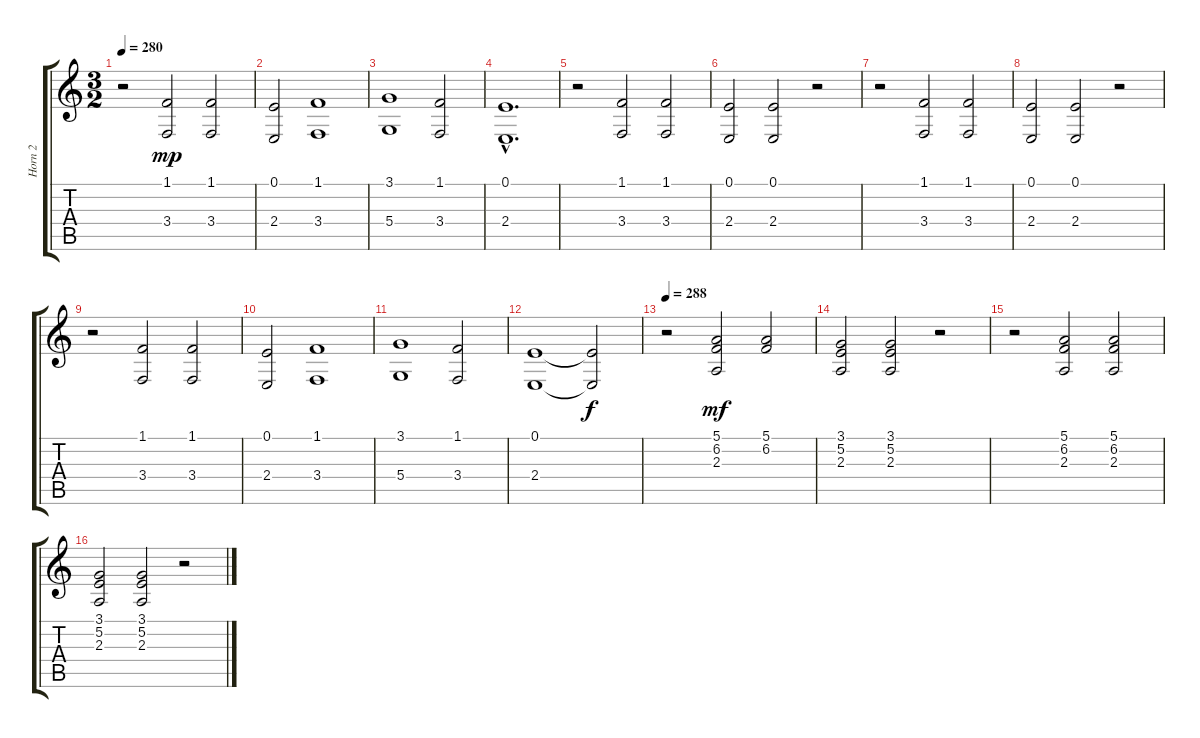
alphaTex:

\track ("Horn 2" "Horn 2") {instrument frenchhorn}
\staff {score tabs}
\tuning (E4 B3 G3 D3 A2 E2) {hide}
\ts (3 2)
\tempo 280
\clef g2
\ks c
r.2{dy mp} (1.1 3.4).2 (1.1 3.4).2 |
(0.1 2.4).2 (1.1 3.4).1 |
(3.1 5.4).1 (1.1 3.4).2 |
(0.1{hac} 2.4{hac}).1{d} |
r.2 (1.1 3.4).2 (1.1 3.4).2 |
(0.1 2.4).2 (0.1 2.4).2 r.2 |
r.2 (1.1 3.4).2 (1.1 3.4).2 |
(0.1 2.4).2 (0.1 2.4).2 r.2 |
r.2 (1.1 3.4).2 (1.1 3.4).2 |
(0.1 2.4).2 (1.1 3.4).1 |
(3.1 5.4).1 (1.1 3.4).2 |
(0.1 2.4).1 (0.1{t} 2.4{t}).2{dy f} |
\tempo 288
r.2 (5.1 6.2 2.3).2{dy mf} (5.1 6.2).2 |
(3.1 5.2 2.3).2 (3.1 5.2 2.3).2 r.2 |
r.2 (5.1 6.2 2.3).2 (5.1 6.2 2.3).2 |
(3.1 5.2 2.3).2 (3.1 5.2 2.3).2 r.2
